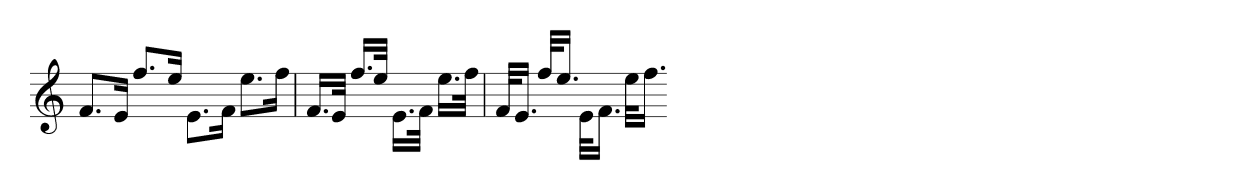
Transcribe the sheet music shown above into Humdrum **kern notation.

**kern
*part1
*staff1
=
8.f/L
16e/Jk
8.ff/L
16ee/Jk
8.e\L
16f\Jk
8.ee\L
16ff\Jk
=
16.f/LL
32e/JJk
16.ff/LL
32ee/JJk
16.e\LL
32f\JJk
16.ee\LL
32ff\JJk
=
32f/KLL
16.e/JJ
32ff/KLL
16.ee/JJ
32e\KLL
16.f\JJ
32ee\KLL
16.ff\JJ
=-
*-
